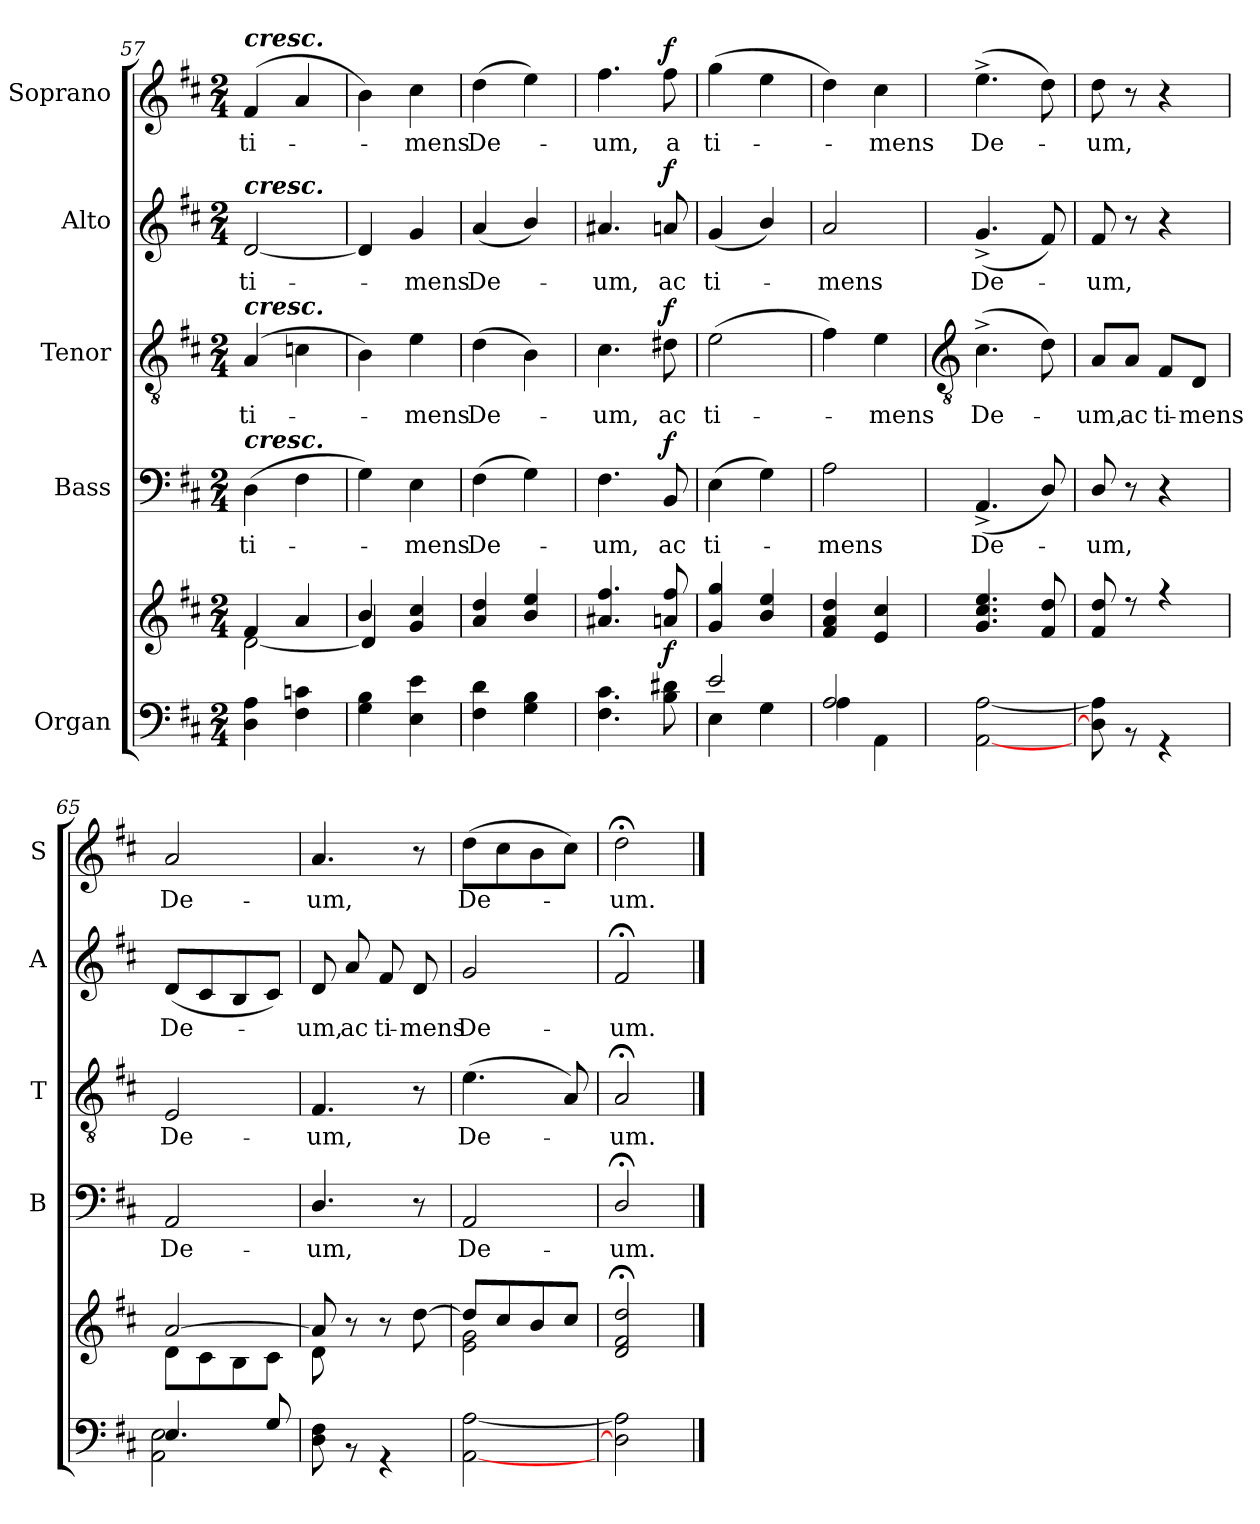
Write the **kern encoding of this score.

**kern	**kern	**dynam	**kern	**text	**dynam	**kern	**text	**dynam	**kern	**text	**dynam	**kern	**text	**dynam
*part5	*part5	*part5	*part4	*part4	*part4	*part3	*part3	*part3	*part2	*part2	*part2	*part1	*part1	*part1
*staff6	*staff5	*staff5/6	*staff4	*staff4	*staff4	*staff3	*staff3	*staff3	*staff2	*staff2	*staff2	*staff1	*staff1	*staff1
*I"Organ	*	*	*I"Bass	*	*	*I"Tenor	*	*	*I"Alto	*	*	*I"Soprano	*	*
*	*	*	*I'B	*	*	*I'T	*	*	*I'A	*	*	*I'S	*	*
*clefF4	*clefG2	*	*clefF4	*	*	*clefGv2	*	*	*clefG2	*	*	*clefG2	*	*
*k[f#c#]	*k[f#c#]	*	*k[f#c#]	*	*	*k[f#c#]	*	*	*k[f#c#]	*	*	*k[f#c#]	*	*
*D:	*D:	*	*D:	*	*	*D:	*	*	*D:	*	*	*D:	*	*
*M2/4	*M2/4	*	*M2/4	*	*	*M2/4	*	*	*M2/4	*	*	*M2/4	*	*
=57	=57	=57	=57	=57	=57	=57	=57	=57	=57	=57	=57	=57	=57	=57
*^	*^	*	*	*	*	*	*	*	*	*	*	*	*	*
!	!	!	!	!	!	!	!	!	!	!	!	!	!	!LO:TX:a:Bi:t=cresc.	!	!
!	!	!	!	!	!	!	!	!	!	!	!LO:TX:a:Bi:t=cresc.	!	!	!	!	!
!	!	!	!	!	!	!	!	!LO:TX:a:Bi:t=cresc.	!	!	!	!	!	!	!	!
!	!	!	!	!	!LO:TX:a:Bi:t=cresc.	!	!	!	!	!	!	!	!	!	!	!
!	!	!	!	!	!	!LO:LY:b	!	!	!LO:LY:b	!	!	!LO:LY:b	!	!	!LO:LY:b	!
2ryy	4D\ 4A\	4f#	[2d\	.	(>4D	ti-	.	(>4A	ti-	.	[2d	ti-	.	(<4f#	ti-	.
.	4F#\ 4cn\	4a	.	.	4F#	.	.	4cn	.	.	.	.	.	4a	.	.
=58	=58	=58	=58	=58	=58	=58	=58	=58	=58	=58	=58	=58	=58	=58	=58	=58
2ryy	4G\ 4B\	4b/	4d/]	.	4G)	.	.	4B)	.	.	4d]	.	.	4b)	.	.
!	!	!	!	!	!	!LO:LY:b	!	!	!LO:LY:b	!	!	!LO:LY:b	!	!	!LO:LY:b	!
.	4E\ 4e\	4g 4cc#	4ryy	.	4E	mens	.	4e	mens	.	4g	mens	.	4cc#	mens	.
=59	=59	=59	=59	=59	=59	=59	=59	=59	=59	=59	=59	=59	=59	=59	=59	=59
!	!	!	!	!	!	!LO:LY:b	!	!	!LO:LY:b	!	!	!LO:LY:b	!	!	!LO:LY:b	!
2ryy	4F#\ 4d\	4a 4dd	2ryy	.	(>4F#	De-	.	(>4d	De-	.	(<4a	De-	.	(>4dd	De-	.
.	4G\ 4B\	4b 4ee	.	.	4G)	.	.	4B)	.	.	4b/)	.	.	4ee)	.	.
=60	=60	=60	=60	=60	=60	=60	=60	=60	=60	=60	=60	=60	=60	=60	=60	=60
!	!	!	!	!	!	!LO:LY:b	!	!	!LO:LY:b	!	!	!LO:LY:b	!	!	!LO:LY:b	!
2ryy	4.F#\ 4.c#\	4.a#X 4.ff#	2ryy	.	4.F#	um,	.	4.c#	um,	.	4.a#X	um,	.	4.ff#	um,	.
!	!	!	!	!LO:DY:b	!	!LO:LY:b	!LO:DY:b	!	!LO:LY:b	!LO:DY:b	!	!LO:LY:b	!LO:DY:b	!	!LO:LY:b	!LO:DY:b
.	8B\ 8d#X\	8an 8ff#	.	f	8BB	ac	f	8d#X	ac	f	8an	ac	f	8ff#	a	f
=61	=61	=61	=61	=61	=61	=61	=61	=61	=61	=61	=61	=61	=61	=61	=61	=61
!	!	!	!	!	!	!LO:LY:b	!	!	!LO:LY:b	!	!	!LO:LY:b	!	!	!LO:LY:b	!
2e/	4E\	4g 4gg	2ryy	.	(>4E	ti-	.	(>2e	ti-	.	(<4g	ti-	.	(>4gg	ti-	.
.	4G\	4b 4ee	.	.	4G)	.	.	.	.	.	4b/)	.	.	4ee	.	.
=62	=62	=62	=62	=62	=62	=62	=62	=62	=62	=62	=62	=62	=62	=62	=62	=62
!	!	!	!	!	!	!LO:LY:b	!	!	!	!	!	!LO:LY:b	!	!	!	!
2A/	4A\	4f# 4a 4dd	2ryy	.	2A	mens	.	4f#)	.	.	2a	mens	.	4dd)	.	.
!	!	!	!	!	!	!	!	!	!LO:LY:b	!	!	!	!	!	!LO:LY:b	!
.	4AA\	4e 4cc#	.	.	.	.	.	4e	mens	.	.	.	.	4cc#	mens	.
!!LO:LB:g=z
=63	=63	=63	=63	=63	=63	=63	=63	=63	=63	=63	=63	=63	=63	=63	=63	=63
*	*	*	*	*	*	*	*	*clefGv2	*	*	*	*	*	*	*	*
!	!	!	!	!	!	!LO:LY:b	!	!	!LO:LY:b	!	!	!LO:LY:b	!	!	!LO:LY:b	!
2ryy	[2AA\ [2A\	4.g 4.cc# 4.ee	2ryy	.	(<4.AA^	De-	.	(>4.c#^	De-	.	(<4.g^	De-	.	(>4.ee^	De-	.
.	.	8f# 8dd	.	.	8D/)	.	.	8d)	.	.	8f#)	.	.	8dd)	.	.
=64	=64	=64	=64	=64	=64	=64	=64	=64	=64	=64	=64	=64	=64	=64	=64	=64
!	!	!	!	!	!	!LO:LY:b	!	!	!LO:LY:b	!	!	!LO:LY:b	!	!	!LO:LY:b	!
2ryy	8D\] 8A\]	8f# 8dd	2ryy	.	8D/	um,	.	8A/L	um,	.	8f#	um,	.	8dd	um,	.
!	!	!	!	!	!	!	!	!	!LO:LY:b	!	!	!	!	!	!	!
.	8r	8r	.	.	8r	.	.	8A/J	ac	.	8r	.	.	8r	.	.
!	!	!	!	!	!	!	!	!	!LO:LY:b	!	!	!	!	!	!	!
.	4r	4r	.	.	4r	.	.	8F#/L	ti-	.	4r	.	.	4r	.	.
!	!	!	!	!	!	!	!	!	!LO:LY:b	!	!	!	!	!	!	!
.	.	.	.	.	.	.	.	8D/J	-mens	.	.	.	.	.	.	.
=65	=65	=65	=65	=65	=65	=65	=65	=65	=65	=65	=65	=65	=65	=65	=65	=65
!	!	!	!	!	!	!LO:LY:b	!	!	!LO:LY:b	!	!	!LO:LY:b	!	!	!LO:LY:b	!
4.E/	2AA\ 2E\	[2a	8d\L	.	2AA	De-	.	2E	De-	.	(<8dL	De-	.	2a	De-	.
.	.	.	8c#\	.	.	.	.	.	.	.	8c#	.	.	.	.	.
.	.	.	8B\	.	.	.	.	.	.	.	8B	.	.	.	.	.
8G/	.	.	8c#\J	.	.	.	.	.	.	.	8c#J)	.	.	.	.	.
=66	=66	=66	=66	=66	=66	=66	=66	=66	=66	=66	=66	=66	=66	=66	=66	=66
!	!	!	!	!	!	!LO:LY:b	!	!	!LO:LY:b	!	!	!LO:LY:b	!	!	!LO:LY:b	!
2ryy	8D\ 8F#\	8a]	8d\	.	4.D/	-um,	.	4.F#	-um,	.	8d	um,	.	4.a	-um,	.
!	!	!	!	!	!	!	!	!	!	!	!	!LO:LY:b	!	!	!	!
.	8r	8r	8ryy	.	.	.	.	.	.	.	8a	ac	.	.	.	.
!	!	!	!	!	!	!	!	!	!	!	!	!LO:LY:b	!	!	!	!
.	4r	8r	8ryy	.	.	.	.	.	.	.	8f#	ti-	.	.	.	.
!	!	!	!	!	!	!	!	!	!	!	!	!LO:LY:b	!	!	!	!
.	.	[8dd	8ryy	.	8r	.	.	8r	.	.	8d	-mens	.	8r	.	.
=67	=67	=67	=67	=67	=67	=67	=67	=67	=67	=67	=67	=67	=67	=67	=67	=67
!	!	!	!	!	!	!LO:LY:b	!	!	!LO:LY:b	!	!	!LO:LY:b	!	!	!LO:LY:b	!
2ryy	[2AA\ [2A\	8dd/L]	2e\ 2g\	.	2AA	De-	.	(<4.e	De-	.	2g	De-	.	(>8ddL	De-	.
.	.	8cc#/	.	.	.	.	.	.	.	.	.	.	.	8cc#	.	.
.	.	8b/	.	.	.	.	.	.	.	.	.	.	.	8b	.	.
.	.	8cc#/J	.	.	.	.	.	8A)	.	.	.	.	.	8cc#J)	.	.
=68	=68	=68	=68	=68	=68	=68	=68	=68	=68	=68	=68	=68	=68	=68	=68	=68
!	!	!	!	!	!	!LO:LY:b	!	!	!LO:LY:b	!	!	!LO:LY:b	!	!	!LO:LY:b	!
2ryy	2D\] 2A\]	2d;< 2f#;< 2dd;<	2ryy	.	2D;</	-um.	.	2A;<	um.	.	2f#;<	-um.	.	2dd;<	um.	.
*v	*v	*	*	*	*	*	*	*	*	*	*	*	*	*	*	*
*	*v	*v	*	*	*	*	*	*	*	*	*	*	*	*	*
==	==	==	==	==	==	==	==	==	==	==	==	==	==	==
*-	*-	*-	*-	*-	*-	*-	*-	*-	*-	*-	*-	*-	*-	*-
